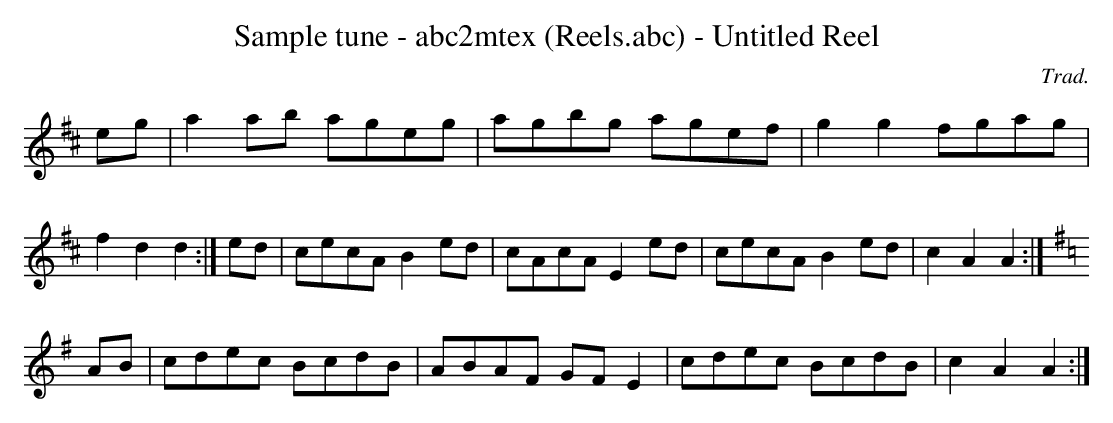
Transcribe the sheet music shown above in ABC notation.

X:1
T:Sample tune - abc2mtex (Reels.abc) - Untitled Reel
C:Trad.
K:D
eg|a2ab ageg|agbg agef|g2g2 fgag|f2d2 d2:|\
ed|cecA B2ed|cAcA E2ed|cecA B2ed|c2A2 A2:|
K:G
AB|cdec BcdB|ABAF GFE2|cdec BcdB|c2A2 A2:|
